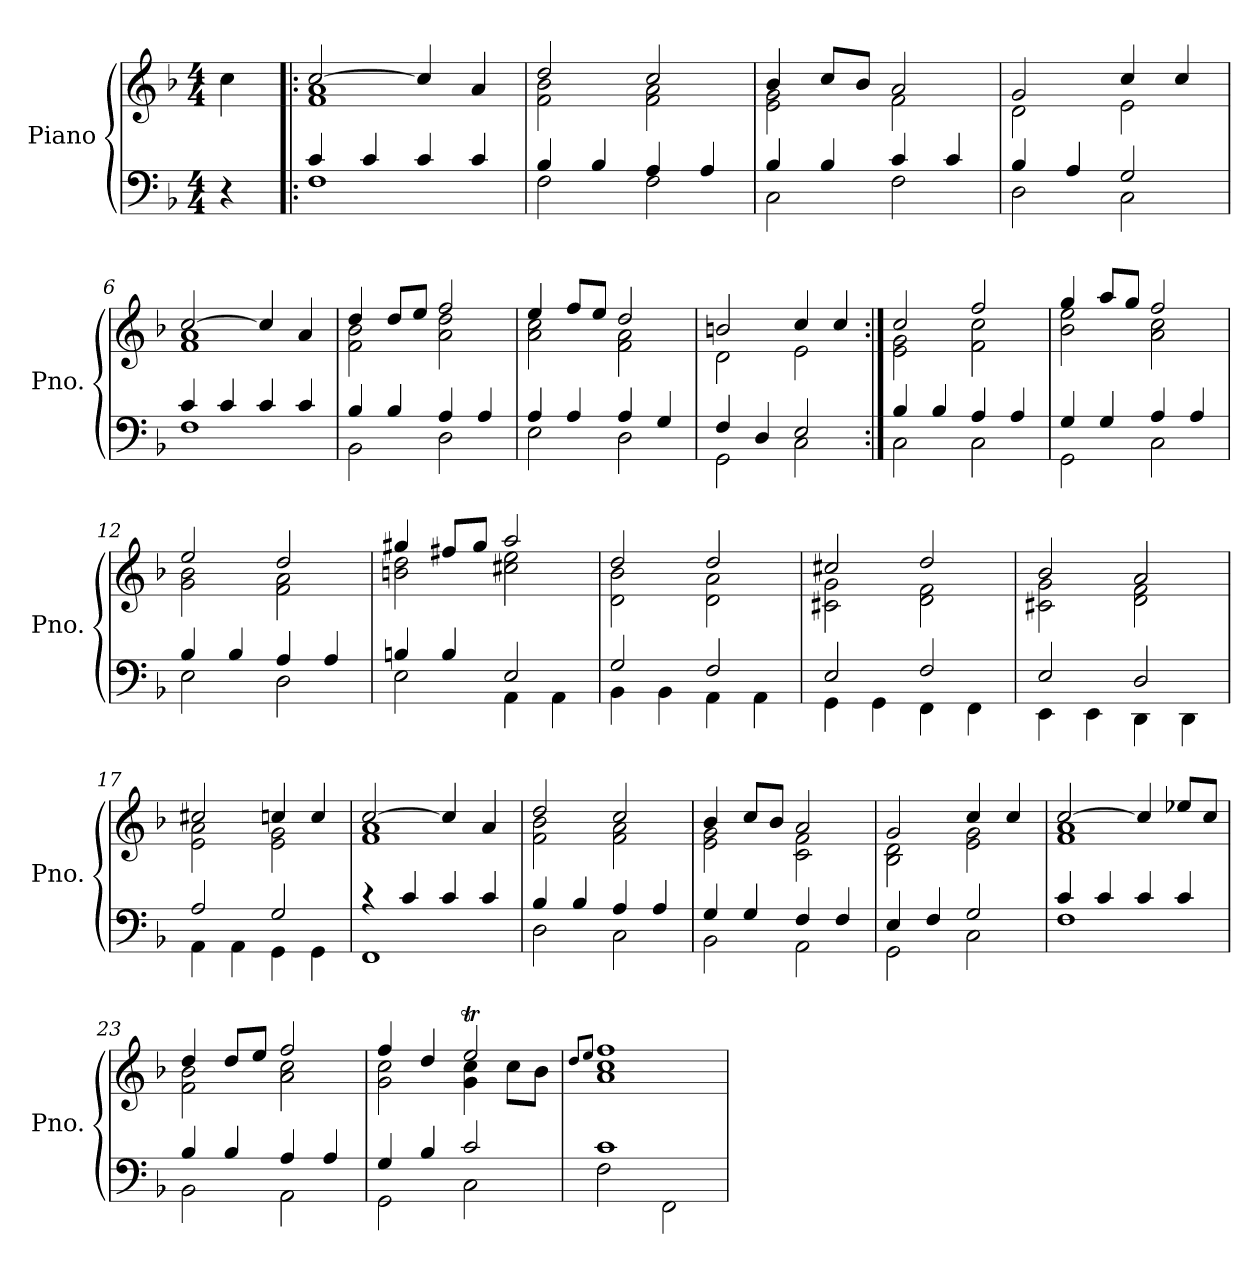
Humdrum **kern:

**kern	**kern
*part1	*part1
*staff2	*staff1
*I"Piano	*
*I'Pno.	*
*clefF4	*clefG2
*k[b-]	*k[b-]
*M4/4	*M4/4
=1	=1
4r	4cc\
=2!|:	=2!|:
*^	*^
4c/	1F	[2cc/	1f 1a
4c/	.	.	.
4c/	.	4cc/]	.
4c/	.	4a/	.
=3	=3	=3	=3
4B-/	2F\	2dd/	2f\ 2b-\
4B-/	.	.	.
4A/	2F\	2cc/	2f\ 2a\
4A/	.	.	.
=4	=4	=4	=4
4B-/	2C\	4b-/	2e\ 2g\
4B-/	.	8cc/L	.
.	.	8b-/J	.
4c/	2F\	2a/	2f\
4c/	.	.	.
=5	=5	=5	=5
4B-/	2D\	2g/	2d\
4A/	.	.	.
2G/	2C\	4cc/	2e\
.	.	4cc/	.
=6	=6	=6	=6
4c/	1F	[2cc/	1f 1a
4c/	.	.	.
4c/	.	4cc/]	.
4c/	.	4a/	.
=7	=7	=7	=7
4B-/	2BB-\	4dd/	2f\ 2b-\
4B-/	.	8dd/L	.
.	.	8ee/J	.
4A/	2D\	2ff/	2a\ 2dd\
4A/	.	.	.
=8	=8	=8	=8
4A/	2E\	4ee/	2a\ 2cc\
4A/	.	8ff/L	.
.	.	8ee/J	.
4A/	2D\	2dd/	2f\ 2a\
4G/	.	.	.
!!LO:LB:g=z	!!
=9	=9	=9	=9
4F/	2GG\	2bn/	2d\
4D/	.	.	.
2E/	2C\	4cc/	2e\
.	.	4cc/	.
=10:|!	=10:|!	=10:|!	=10:|!
4B-/	2C\	2cc/	2e\ 2g\
4B-/	.	.	.
4A/	2C\	2ff/	2f\ 2cc\
4A/	.	.	.
=11	=11	=11	=11
4G/	2GG\	4gg/	2b-\ 2ee\
4G/	.	8aa/L	.
.	.	8gg/J	.
4A/	2C\	2ff/	2a\ 2cc\
4A/	.	.	.
=12	=12	=12	=12
4B-/	2E\	2ee/	2g\ 2b-\
4B-/	.	.	.
4A/	2D\	2dd/	2f\ 2a\
4A/	.	.	.
=13	=13	=13	=13
4Bn/	2E\	4gg#X/	2bn\ 2dd\
4B/	.	8ff#X/L	.
.	.	8gg#/J	.
2E/	4AA\	2aa/	2cc#X\ 2ee\
.	4AA\	.	.
=14	=14	=14	=14
2G/	4BB-\	2dd/	2d\ 2b-\
.	4BB-\	.	.
2F/	4AA\	2dd/	2d\ 2a\
.	4AA\	.	.
=15	=15	=15	=15
2E/	4GG\	2cc#X/	2c#X\ 2g\
.	4GG\	.	.
2F/	4FF\	2dd/	2d\ 2f\
.	4FF\	.	.
!!LO:LB:g=z	!!
=16	=16	=16	=16
2E/	4EE\	2b-/	2c#X\ 2g\
.	4EE\	.	.
2D/	4DD\	2a/	2d\ 2f\
.	4DD\	.	.
=17	=17	=17	=17
2A/	4AA\	2cc#X/	2e\ 2a\
.	4AA\	.	.
2G/	4GG\	4ccn/	2e\ 2g\
.	4GG\	4cc/	.
=18	=18	=18	=18
4r	1FF	[2cc/	1f 1a
4c/	.	.	.
4c/	.	4cc/]	.
4c/	.	4a/	.
=19	=19	=19	=19
4B-/	2D\	2dd/	2f\ 2b-\
4B-/	.	.	.
4A/	2C\	2cc/	2f\ 2a\
4A/	.	.	.
=20	=20	=20	=20
4G/	2BB-\	4b-/	2e\ 2g\
4G/	.	8cc/L	.
.	.	8b-/J	.
4F/	2AA\	2a/	2c\ 2f\
4F/	.	.	.
=21	=21	=21	=21
4E/	2GG\	2g/	2B-\ 2d\
4F/	.	.	.
2G/	2C\	4cc/	2e\ 2g\
.	.	4cc/	.
=22	=22	=22	=22
4c/	1F	[2cc/	1f 1a
4c/	.	.	.
4c/	.	4cc/]	.
4c/	.	8ee-X/L	.
.	.	8cc/J	.
!!LO:LB:g=z	!!
=23	=23	=23	=23
4B-/	2BB-\	4dd/	2f\ 2b-\
4B-/	.	8dd/L	.
.	.	8ee/J	.
4A/	2AA\	2ff/	2a\ 2cc\
4A/	.	.	.
=24	=24	=24	=24
4G/	2GG\	4ff/	2g\ 2cc\
4B-/	.	4dd/	.
2c/	2C\	2eet/	4g\ 4cc\
.	.	.	8cc\L
.	.	.	8b-\J
=25	=25	=25	=25
.	.	8qdd/L	.
.	.	8qee/J	.
1c	2F\	1ff	1a 1cc
.	2FF\	.	.
*v	*v	*	*
*	*v	*v
=	=
*-	*-
